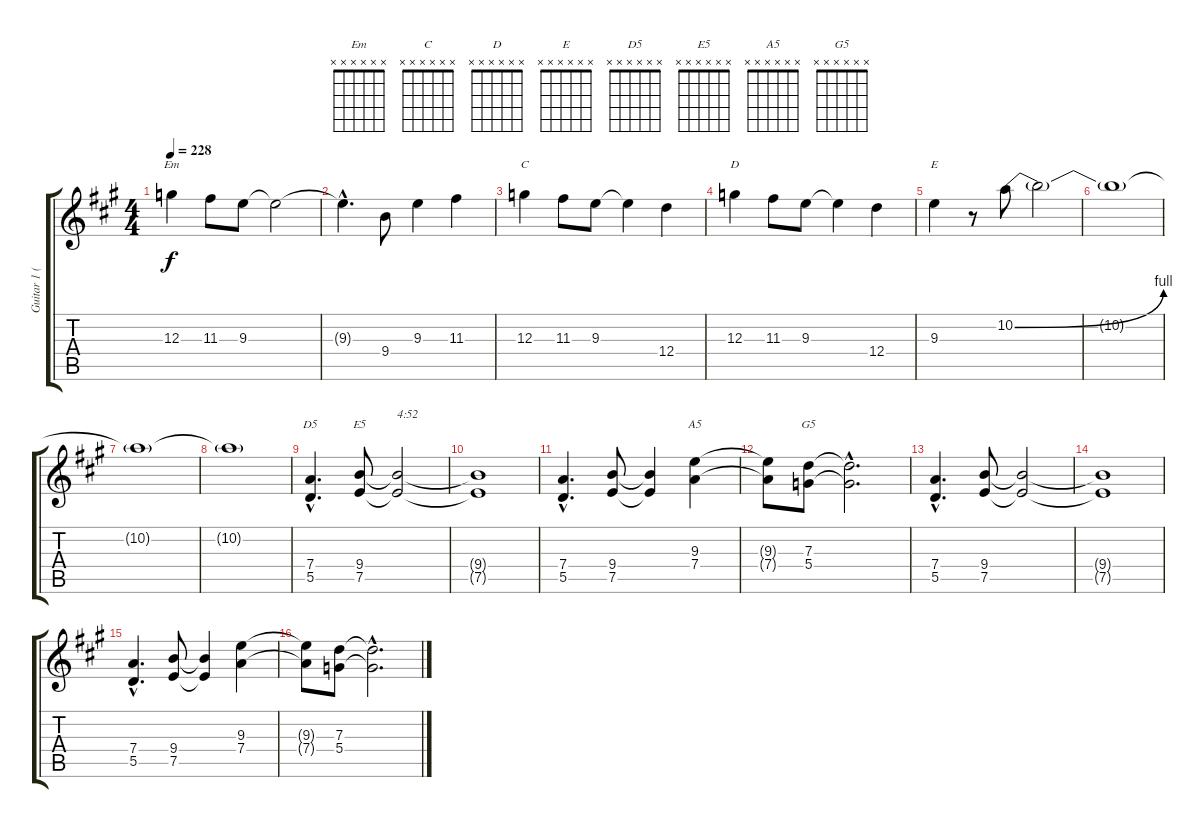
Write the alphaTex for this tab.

\track ("Guitar 1 (Janick)" "Guitar 1 (") {instrument distortionguitar}
\staff {score tabs}
\tuning (E4 B3 G3 D3 A2 E2) {hide}
\chord ("Em" x x x x x x) {firstfret 0}
\chord ("C" x x x x x x) {firstfret 0}
\chord ("D" x x x x x x) {firstfret 0}
\chord ("E" x x x x x x) {firstfret 0}
\chord ("D5" x x x x x x) {firstfret 0}
\chord ("E5" x x x x x x) {firstfret 0}
\chord ("A5" x x x x x x) {firstfret 0}
\chord ("G5" x x x x x x) {firstfret 0}
\ts (4 4)
\tempo 228
\clef g2
\ks f#minor
12.3.4{ch "Em" dy f} 11.3.8 9.3.8 9.3{t}.2 |
9.3{hac t}.4{d} 9.4.8 9.3.4 11.3.4 |
12.3.4{ch "C"} 11.3.8 9.3.8 9.3{t}.4 12.4.4 |
12.3.4{ch "D"} 11.3.8 9.3.8 9.3{t}.4 12.4.4 |
9.3.4{ch "E"} r.8 10.2{be (bend 0 0 60 4)}.8 10.2{t}.2 |
10.2{t}.1 |
10.2{t}.1 |
10.2{t}.1 |
(7.4{hac} 5.5{hac}).4{d ch "D5"} (9.4 7.5).8{ch "E5"} (9.4{t} 7.5{t}).2{txt "4:52"} |
(9.4{t} 7.5{t}).1 |
(7.4{hac} 5.5{hac}).4{d} (9.4 7.5).8 (9.4{t} 7.5{t}).4 (9.3 7.4).4{ch "A5"} |
(9.3{t} 7.4{t}).8 (7.3 5.4).8{ch "G5"} (7.3{hac t} 5.4{hac t}).2{d} |
(7.4{hac} 5.5{hac}).4{d} (9.4 7.5).8 (9.4{t} 7.5{t}).2 |
(9.4{t} 7.5{t}).1 |
(7.4{hac} 5.5{hac}).4{d} (9.4 7.5).8 (9.4{t} 7.5{t}).4 (9.3 7.4).4 |
(9.3{t} 7.4{t}).8 (7.3 5.4).8 (7.3{hac t} 5.4{hac t}).2{d}
